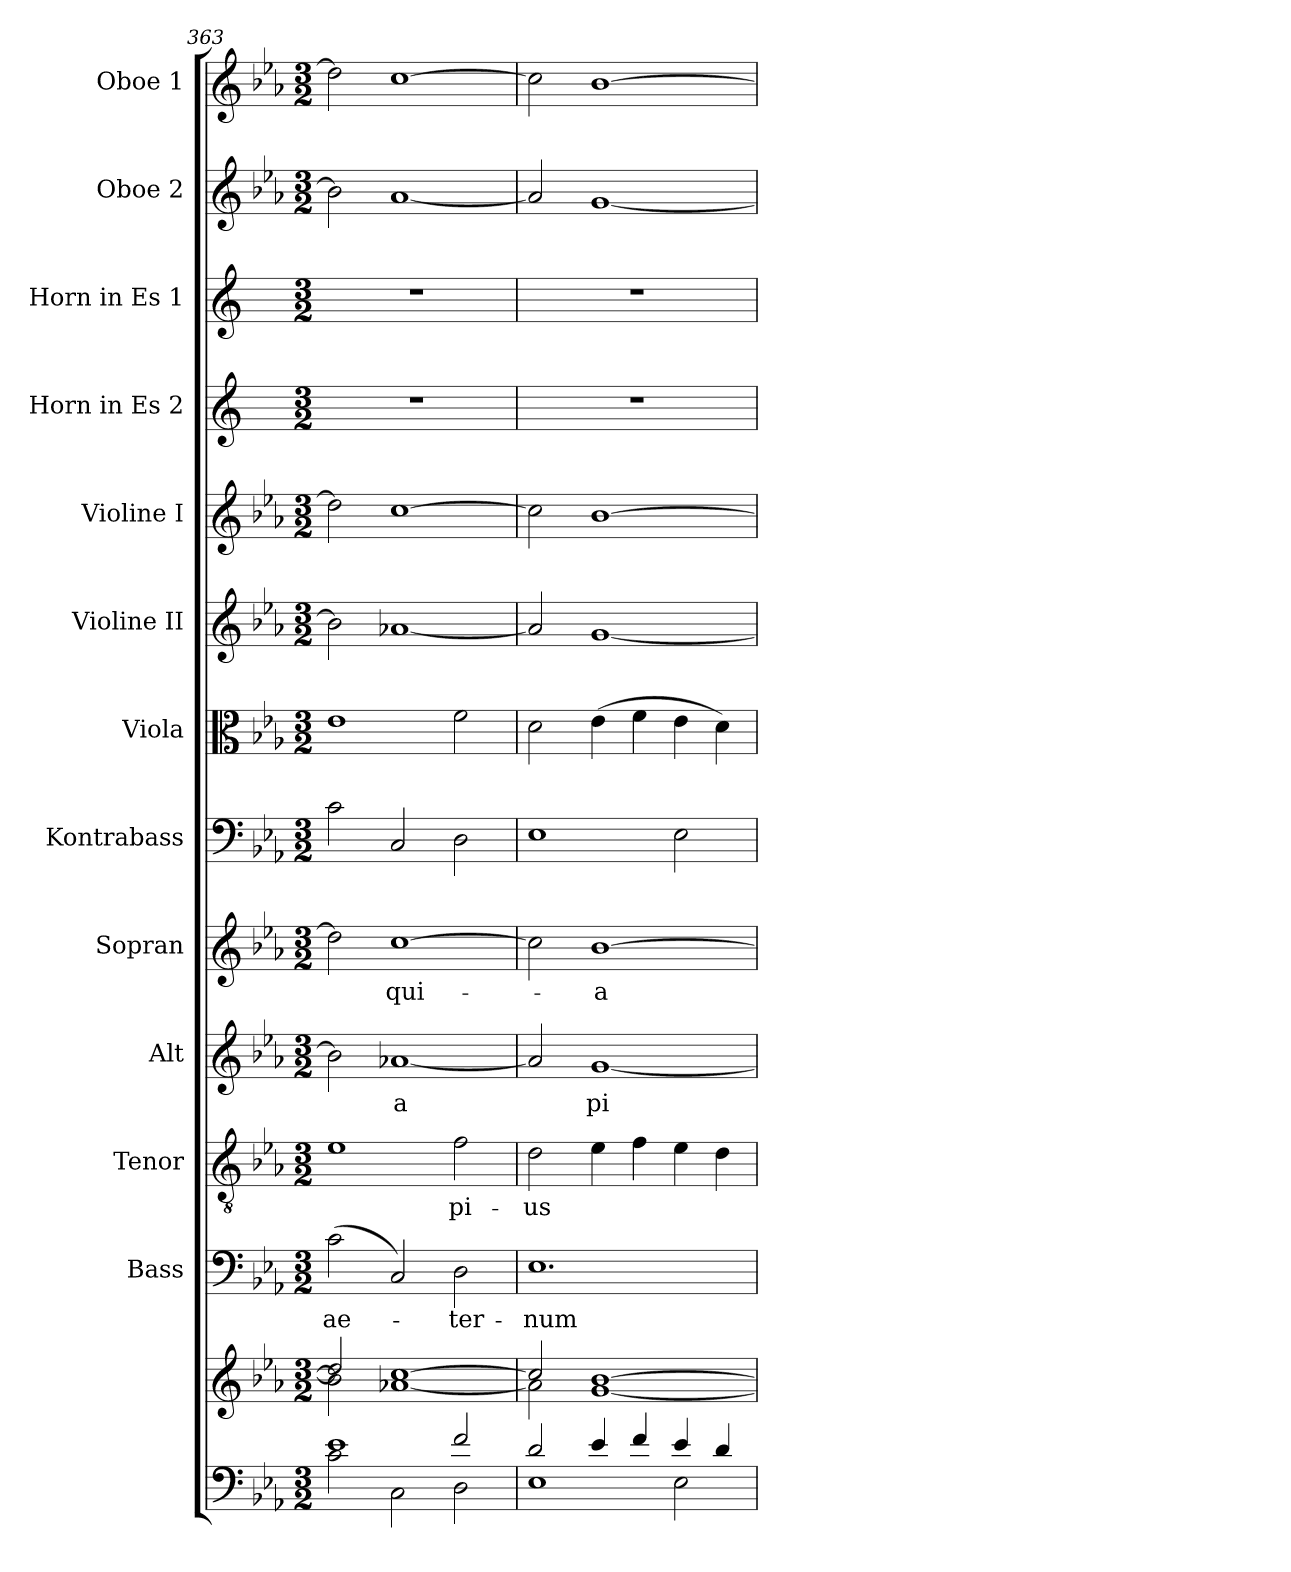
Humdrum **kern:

**kern	**kern	**kern	**text	**kern	**text	**kern	**text	**kern	**text	**kern	**kern	**kern	**kern	**kern	**kern	**kern	**kern
*part13	*part13	*part12	*part12	*part11	*part11	*part10	*part10	*part9	*part9	*part8	*part7	*part6	*part5	*part4	*part3	*part2	*part1
*staff14	*staff13	*staff12	*staff12	*staff11	*staff11	*staff10	*staff10	*staff9	*staff9	*staff8	*staff7	*staff6	*staff5	*staff4	*staff3	*staff2	*staff1
*	*	*I"Bass	*	*I"Tenor	*	*I"Alt	*	*I"Sopran	*	*I"Kontrabass	*I"Viola	*I"Violine II	*I"Violine I	*I"Horn in Es 2	*I"Horn in Es 1	*I"Oboe 2	*I"Oboe 1
*	*	*I'B.	*	*I'T.	*	*I'A.	*	*I'S.	*	*I'Kb.	*I'Vla.	*I'Vl. II	*I'Vl. I	*I'Hr. 2	*I'Hr. 1	*I'Ob. 2	*I'Ob. 1
*clefF4	*clefG2	*clefF4	*	*clefGv2	*	*clefG2	*	*clefG2	*	*clefF4	*clefC3	*clefG2	*clefG2	*clefG2	*clefG2	*clefG2	*clefG2
*	*	*	*	*	*	*	*	*	*	*ITrd7c12	*	*	*	*ITrd5c9	*ITrd5c9	*	*
*k[b-e-a-]	*k[b-e-a-]	*k[b-e-a-]	*	*k[b-e-a-]	*	*k[b-e-a-]	*	*k[b-e-a-]	*	*k[b-e-a-]	*k[b-e-a-]	*k[b-e-a-]	*k[b-e-a-]	*k[b-e-a-]	*k[b-e-a-]	*k[b-e-a-]	*k[b-e-a-]
*E-:	*E-:	*E-:	*	*E-:	*	*E-:	*	*E-:	*	*E-:	*E-:	*E-:	*E-:	*E-:	*E-:	*E-:	*E-:
*M3/2	*M3/2	*M3/2	*	*M3/2	*	*M3/2	*	*M3/2	*	*M3/2	*M3/2	*M3/2	*M3/2	*M3/2	*M3/2	*M3/2	*M3/2
=363	=363	=363	=363	=363	=363	=363	=363	=363	=363	=363	=363	=363	=363	=363	=363	=363	=363
*^	*^	*	*	*	*	*	*	*	*	*	*	*	*	*	*	*	*
!	!	!	!	!	!LO:LY:b	!	!	!	!	!	!	!	!	!	!	!	!	!	!
1e-	2c\	2dd/]	2b-\]	(>2c\	ae-	1e-	.	2b-\]	.	2dd\]	.	2C\	1e-	2b-\]	2dd\]	1.r	1.r	2b-\]	2dd\]
!	!	!	!	!	!	!	!	!	!LO:LY:b	!	!LO:LY:b	!	!	!	!	!	!	!	!
.	2C\	[>1cc	[<1a-X	2C/)	.	.	.	[1a-X	-a	[1cc	qui-	2CC/	.	[1a-X	[1cc	.	.	[1a-	[1cc
!	!	!	!	!	!LO:LY:b	!	!LO:LY:b	!	!	!	!	!	!	!	!	!	!	!	!
2f/	2D\	.	.	2D\	-ter-	2f\	pi-	.	.	.	.	2DD\	2f\	.	.	.	.	.	.
!!LO:PB:g=z
=364	=364	=364	=364	=364	=364	=364	=364	=364	=364	=364	=364	=364	=364	=364	=364	=364	=364	=364	=364
!	!	!	!	!	!LO:LY:b	!	!LO:LY:b	!	!	!	!	!	!	!	!	!	!	!	!
2d/	1E-	2cc/]	2a-\]	1.E-	-num	2d\	-us	2a-/]	.	2cc\]	.	1EE-	2d\	2a-/]	2cc\]	1.r	1.r	2a-/]	2cc\]
!	!	!	!	!	!	!	!	!	!LO:LY:b	!	!LO:LY:b	!	!	!	!	!	!	!	!
4e-/	.	[>1b-	[<1g	.	.	4e-\	.	[1g	pi-	[1b-	-a	.	(>4e-\	[1g	[1b-	.	.	[1g	[1b-
4f/	.	.	.	.	.	4f\	.	.	.	.	.	.	4f\	.	.	.	.	.	.
4e-/	2E-\	.	.	.	.	4e-\	.	.	.	.	.	2EE-\	4e-\	.	.	.	.	.	.
4d/	.	.	.	.	.	4d\	.	.	.	.	.	.	4d\)	.	.	.	.	.	.
*v	*v	*	*	*	*	*	*	*	*	*	*	*	*	*	*	*	*	*	*
*	*v	*v	*	*	*	*	*	*	*	*	*	*	*	*	*	*	*	*
=	=	=	=	=	=	=	=	=	=	=	=	=	=	=	=	=	=
*-	*-	*-	*-	*-	*-	*-	*-	*-	*-	*-	*-	*-	*-	*-	*-	*-	*-
